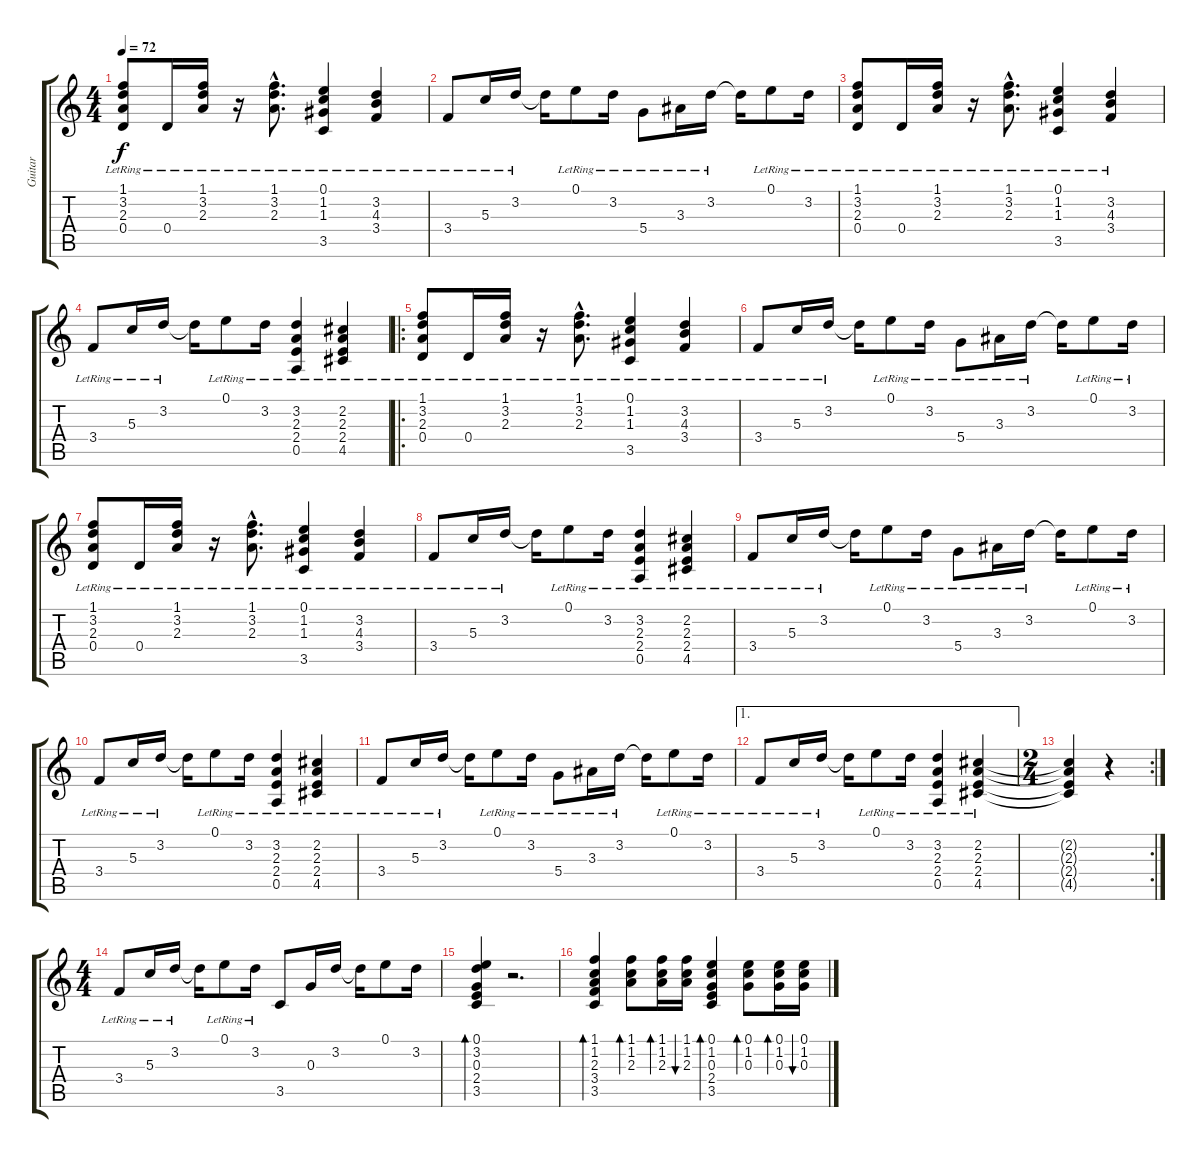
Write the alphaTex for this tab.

\track ("Guitar" "Guitar") {instrument acousticguitarsteel}
\staff {score tabs}
\tuning (E4 B3 G3 D3 A2 E2) {hide}
\ts (4 4)
\tempo 72
\clef g2
\ks c
(1.1{lr} 3.2{lr} 2.3{lr} 0.4{lr}).8{dy f instrument acousticguitarsteel} 0.4{lr}.16 (1.1{lr} 3.2{lr} 2.3{lr}).16 r.16 (1.1{hac lr} 3.2{hac lr} 2.3{hac lr}).8{d} (0.1{lr} 1.2{lr} 1.3{lr} 3.5{lr}).4 (3.2{lr} 4.3{lr} 3.4{lr}).4 |
3.4{lr}.8 5.3{lr}.16 3.2{lr}.16 3.2{t}.16 0.1{lr}.8 3.2{lr}.16 5.4{lr}.8 3.3{lr}.16 3.2{lr}.16 3.2{t}.16 0.1{lr}.8 3.2{lr}.16 |
(1.1{lr} 3.2{lr} 2.3{lr} 0.4{lr}).8 0.4{lr}.16 (1.1{lr} 3.2{lr} 2.3{lr}).16 r.16 (1.1{hac lr} 3.2{hac lr} 2.3{hac lr}).8{d} (0.1{lr} 1.2{lr} 1.3{lr} 3.5{lr}).4 (3.2{lr} 4.3{lr} 3.4{lr}).4 |
3.4{lr}.8 5.3{lr}.16 3.2{lr}.16 3.2{t}.16 0.1{lr}.8 3.2{lr}.16 (3.2{lr} 2.3{lr} 2.4{lr} 0.5{lr}).4 (2.2{lr} 2.3{lr} 2.4{lr} 4.5{lr}).4 |
\ro
(1.1{lr} 3.2{lr} 2.3{lr} 0.4{lr}).8 0.4{lr}.16 (1.1{lr} 3.2{lr} 2.3{lr}).16 r.16 (1.1{hac lr} 3.2{hac lr} 2.3{hac lr}).8{d} (0.1{lr} 1.2{lr} 1.3{lr} 3.5{lr}).4 (3.2{lr} 4.3{lr} 3.4{lr}).4 |
3.4{lr}.8 5.3{lr}.16 3.2{lr}.16 3.2{t}.16 0.1{lr}.8 3.2{lr}.16 5.4{lr}.8 3.3{lr}.16 3.2{lr}.16 3.2{t}.16 0.1{lr}.8 3.2{lr}.16 |
(1.1{lr} 3.2{lr} 2.3{lr} 0.4{lr}).8 0.4{lr}.16 (1.1{lr} 3.2{lr} 2.3{lr}).16 r.16 (1.1{hac lr} 3.2{hac lr} 2.3{hac lr}).8{d} (0.1{lr} 1.2{lr} 1.3{lr} 3.5{lr}).4 (3.2{lr} 4.3{lr} 3.4{lr}).4 |
3.4{lr}.8 5.3{lr}.16 3.2{lr}.16 3.2{t}.16 0.1{lr}.8 3.2{lr}.16 (3.2{lr} 2.3{lr} 2.4{lr} 0.5{lr}).4 (2.2{lr} 2.3{lr} 2.4{lr} 4.5{lr}).4 |
3.4{lr}.8 5.3{lr}.16 3.2{lr}.16 3.2{t}.16 0.1{lr}.8 3.2{lr}.16 5.4{lr}.8 3.3{lr}.16 3.2{lr}.16 3.2{t}.16 0.1{lr}.8 3.2{lr}.16 |
3.4{lr}.8 5.3{lr}.16 3.2{lr}.16 3.2{t}.16 0.1{lr}.8 3.2{lr}.16 (3.2{lr} 2.3{lr} 2.4{lr} 0.5{lr}).4 (2.2{lr} 2.3{lr} 2.4{lr} 4.5{lr}).4 |
3.4{lr}.8 5.3{lr}.16 3.2{lr}.16 3.2{t}.16 0.1{lr}.8 3.2{lr}.16 5.4{lr}.8 3.3{lr}.16 3.2{lr}.16 3.2{t}.16 0.1{lr}.8 3.2{lr}.16 |
\ae 1
3.4{lr}.8 5.3{lr}.16 3.2{lr}.16 3.2{t}.16 0.1{lr}.8 3.2{lr}.16 (3.2{lr} 2.3{lr} 2.4{lr} 0.5{lr}).4 (2.2{lr} 2.3{lr} 2.4{lr} 4.5{lr}).4 |
\rc 2
\ts (2 4)
(2.2{t} 2.3{t} 2.4{t} 4.5{t}).4 r.4 |
\ts (4 4)
3.4{lr}.8 5.3{lr}.16 3.2{lr}.16 3.2{t}.16 0.1{lr}.8 3.2{lr}.16 3.5.8 0.3.16 3.2.16 3.2{t}.16 0.1.8 3.2.16 |
(0.1 3.2 0.3 2.4 3.5).4{bd 120} r.2{d} |
(1.1 1.2 2.3 3.4 3.5).4{bd 120} (1.1 1.2 2.3).8{bd 60} (1.1 1.2 2.3).16{bd 60} (1.1 1.2 2.3).16{bu 60} (0.1 1.2 0.3 2.4 3.5).4{bd 120} (0.1 1.2 0.3).8{bd 60} (0.1 1.2 0.3).16{bd 60} (0.1 1.2 0.3).16{bu 60}
